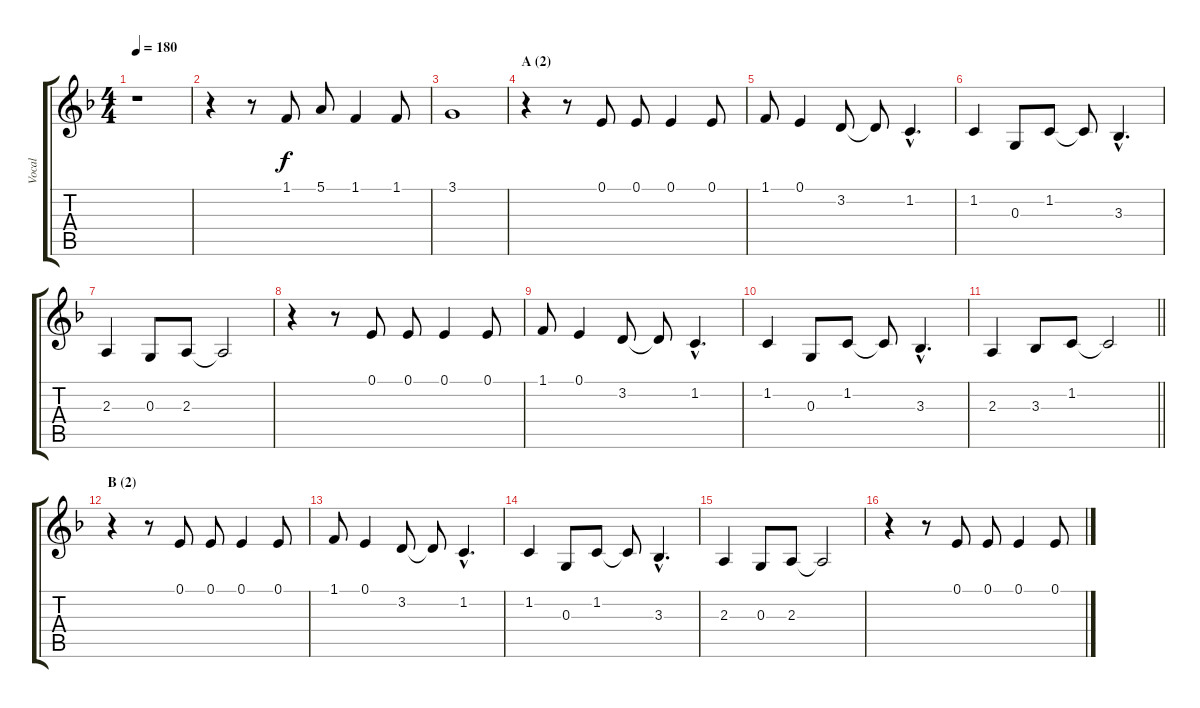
\track ("Vocal" "Vocal") {instrument synthvoice}
\staff {score tabs}
\tuning (E4 B3 G3 D3 A2 E2) {hide}
\ts (4 4)
\tempo 180
\clef g2
\ks dminor
r.1{dy f} |
r.4 r.8 1.1.8 5.1.8 1.1.4 1.1.8 |
3.1.1 |
\section ("" "A (2)")
r.4 r.8 0.1.8 0.1.8 0.1.4 0.1.8 |
1.1.8 0.1.4 3.2.8 3.2{t}.8 1.2{hac}.4{d} |
1.2.4 0.3.8 1.2.8 1.2{t}.8 3.3{hac}.4{d} |
2.3.4 0.3.8 2.3.8 2.3{t}.2 |
r.4 r.8 0.1.8 0.1.8 0.1.4 0.1.8 |
1.1.8 0.1.4 3.2.8 3.2{t}.8 1.2{hac}.4{d} |
1.2.4 0.3.8 1.2.8 1.2{t}.8 3.3{hac}.4{d} |
\barLineRight lightlight
2.3.4 3.3.8 1.2.8 1.2{t}.2 |
\section ("" "B (2)")
r.4 r.8 0.1.8 0.1.8 0.1.4 0.1.8 |
1.1.8 0.1.4 3.2.8 3.2{t}.8 1.2{hac}.4{d} |
1.2.4 0.3.8 1.2.8 1.2{t}.8 3.3{hac}.4{d} |
2.3.4 0.3.8 2.3.8 2.3{t}.2 |
r.4 r.8 0.1.8 0.1.8 0.1.4 0.1.8
